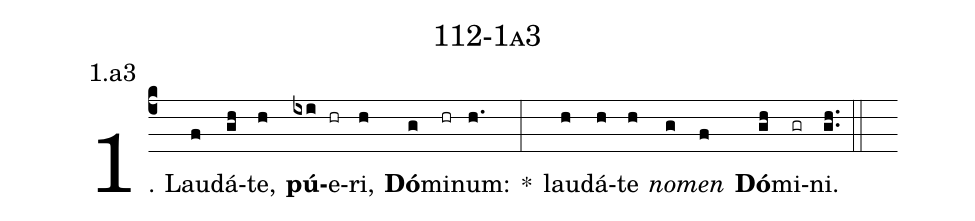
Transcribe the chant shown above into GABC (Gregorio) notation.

name: 112-1a3;
annotation: 1.a3;
%%
(c4)1. Lau(f)dá(gh)te,(h) <b>pú</b>(ixi)e(hr)ri,(h) <b>Dó</b>(g)mi(hr)num:(h.) *(:) lau(h)dá(h)te(h) <i>no</i>(g)<i>men</i>(f) <b>Dó</b>(gh)mi(gr)ni.(gh..) (::)
